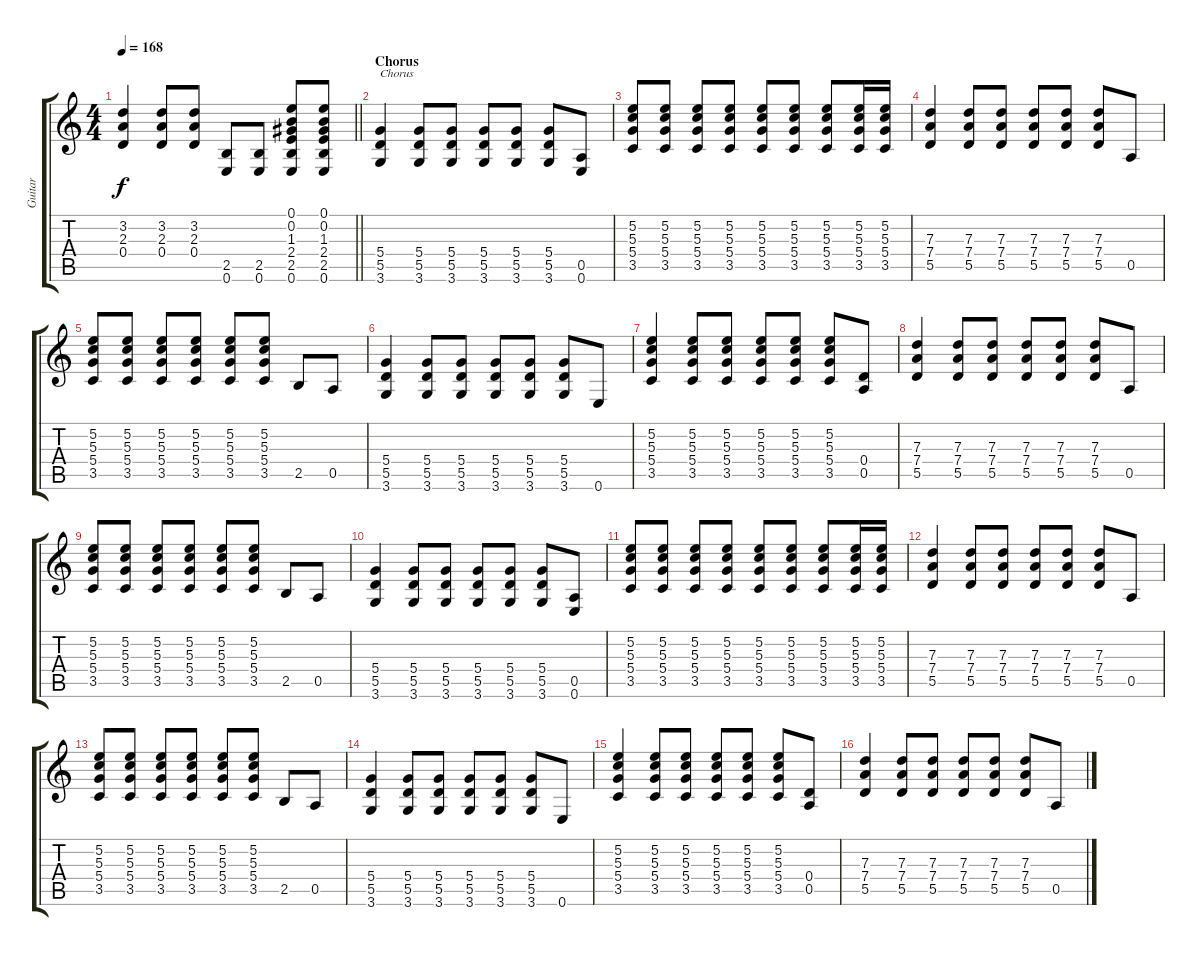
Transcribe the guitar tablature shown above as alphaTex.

\track ("Guitar " "Guitar ") {instrument distortionguitar}
\staff {score tabs}
\tuning (E4 B3 G3 D3 A2 E2) {hide}
\ts (4 4)
\tempo 168
\clef g2
\barLineRight lightlight
\ks c
(3.2 2.3 0.4).4{dy f} (3.2 2.3 0.4).8 (3.2 2.3 0.4).8 (2.5 0.6).8 (2.5 0.6).8 (0.1 0.2 1.3 2.4 2.5 0.6).8 (0.1 0.2 1.3 2.4 2.5 0.6).8 |
\section ("" "Chorus")
(5.4 5.5 3.6).4{txt "Chorus"} (5.4 5.5 3.6).8 (5.4 5.5 3.6).8 (5.4 5.5 3.6).8 (5.4 5.5 3.6).8 (5.4 5.5 3.6).8 (0.5 0.6).8 |
(5.2 5.3 5.4 3.5).8 (5.2 5.3 5.4 3.5).8 (5.2 5.3 5.4 3.5).8 (5.2 5.3 5.4 3.5).8 (5.2 5.3 5.4 3.5).8 (5.2 5.3 5.4 3.5).8 (5.2 5.3 5.4 3.5).8 (5.2 5.3 5.4 3.5).16 (5.2 5.3 5.4 3.5).16 |
(7.3 7.4 5.5).4 (7.3 7.4 5.5).8 (7.3 7.4 5.5).8 (7.3 7.4 5.5).8 (7.3 7.4 5.5).8 (7.3 7.4 5.5).8 0.5.8 |
(5.2 5.3 5.4 3.5).8 (5.2 5.3 5.4 3.5).8 (5.2 5.3 5.4 3.5).8 (5.2 5.3 5.4 3.5).8 (5.2 5.3 5.4 3.5).8 (5.2 5.3 5.4 3.5).8 2.5.8 0.5.8 |
(5.4 5.5 3.6).4 (5.4 5.5 3.6).8 (5.4 5.5 3.6).8 (5.4 5.5 3.6).8 (5.4 5.5 3.6).8 (5.4 5.5 3.6).8 0.6.8 |
(5.2 5.3 5.4 3.5).4 (5.2 5.3 5.4 3.5).8 (5.2 5.3 5.4 3.5).8 (5.2 5.3 5.4 3.5).8 (5.2 5.3 5.4 3.5).8 (5.2 5.3 5.4 3.5).8 (0.4 0.5).8 |
(7.3 7.4 5.5).4 (7.3 7.4 5.5).8 (7.3 7.4 5.5).8 (7.3 7.4 5.5).8 (7.3 7.4 5.5).8 (7.3 7.4 5.5).8 0.5.8 |
(5.2 5.3 5.4 3.5).8 (5.2 5.3 5.4 3.5).8 (5.2 5.3 5.4 3.5).8 (5.2 5.3 5.4 3.5).8 (5.2 5.3 5.4 3.5).8 (5.2 5.3 5.4 3.5).8 2.5.8 0.5.8 |
(5.4 5.5 3.6).4 (5.4 5.5 3.6).8 (5.4 5.5 3.6).8 (5.4 5.5 3.6).8 (5.4 5.5 3.6).8 (5.4 5.5 3.6).8 (0.5 0.6).8 |
(5.2 5.3 5.4 3.5).8 (5.2 5.3 5.4 3.5).8 (5.2 5.3 5.4 3.5).8 (5.2 5.3 5.4 3.5).8 (5.2 5.3 5.4 3.5).8 (5.2 5.3 5.4 3.5).8 (5.2 5.3 5.4 3.5).8 (5.2 5.3 5.4 3.5).16 (5.2 5.3 5.4 3.5).16 |
(7.3 7.4 5.5).4 (7.3 7.4 5.5).8 (7.3 7.4 5.5).8 (7.3 7.4 5.5).8 (7.3 7.4 5.5).8 (7.3 7.4 5.5).8 0.5.8 |
(5.2 5.3 5.4 3.5).8 (5.2 5.3 5.4 3.5).8 (5.2 5.3 5.4 3.5).8 (5.2 5.3 5.4 3.5).8 (5.2 5.3 5.4 3.5).8 (5.2 5.3 5.4 3.5).8 2.5.8 0.5.8 |
(5.4 5.5 3.6).4 (5.4 5.5 3.6).8 (5.4 5.5 3.6).8 (5.4 5.5 3.6).8 (5.4 5.5 3.6).8 (5.4 5.5 3.6).8 0.6.8 |
(5.2 5.3 5.4 3.5).4 (5.2 5.3 5.4 3.5).8 (5.2 5.3 5.4 3.5).8 (5.2 5.3 5.4 3.5).8 (5.2 5.3 5.4 3.5).8 (5.2 5.3 5.4 3.5).8 (0.4 0.5).8 |
(7.3 7.4 5.5).4 (7.3 7.4 5.5).8 (7.3 7.4 5.5).8 (7.3 7.4 5.5).8 (7.3 7.4 5.5).8 (7.3 7.4 5.5).8 0.5.8
